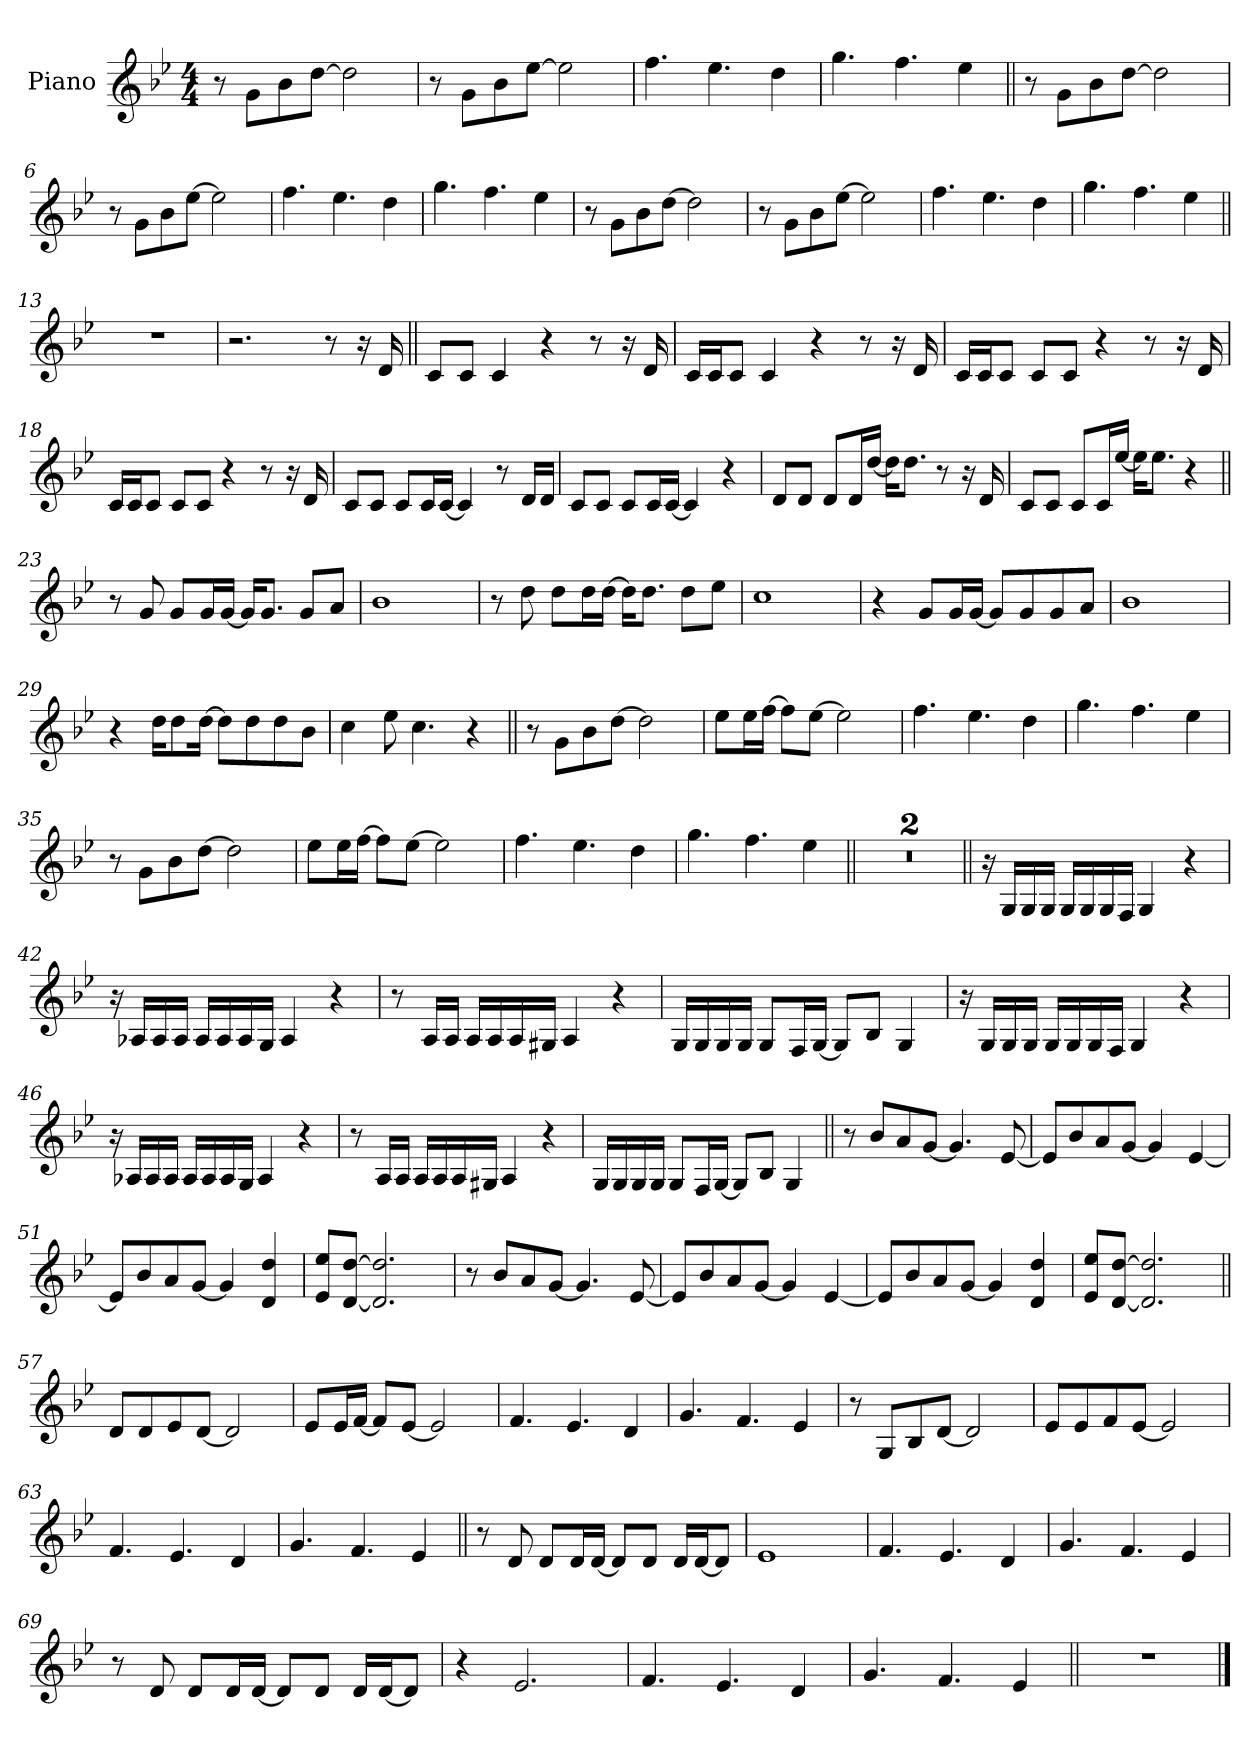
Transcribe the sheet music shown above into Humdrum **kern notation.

**kern
*part1
*staff1
*I"Piano
*I'Pno.
*clefG2
*k[b-e-]
*M4/4
*MM80
=1
8r
8g!L
8b-!
[8dd!J
2dd!]
=2
8r
8g!L
8b-!
[8ee-!J
2ee-!]
=3
4.ff!
4.ee-!
4dd!
=4
4.gg!
4.ff!
4ee-!
=5||
8r
8g!L
8b-!
[8dd!J
2dd!]
=6
8r
8g!L
8b-!
[8ee-!J
2ee-!]
=7
4.ff!
4.ee-!
4dd!
=8
4.gg!
4.ff!
4ee-!
=9
8r
8g!L
8b-!
[8dd!J
2dd!]
=10
8r
8g!L
8b-!
[8ee-!J
2ee-!]
=11
4.ff!
4.ee-!
4dd!
=12
4.gg!
4.ff!
4ee-!
=13||
1r
=14
2.r
8r
16r
16d
=15||
8cL
8cJ
4c
4r
8r
16r
16d
=16
16cLL
16cJ
8cJ
4c
4r
8r
16r
16d
=17
16cLL
16cJ
8cJ
8cL
8cJ
4r
8r
16r
16d
=18
16cLL
16cJ
8cJ
8cL
8cJ
4r
8r
16r
16d
=19
8cL
8cJ
8cL
16cL
[16cJJ
4c]
8r
16dLL
16dJJ
=20
8cL
8cJ
8cL
16cL
[16cJJ
4c]
4r
=21
8dL
8dJ
8dL
16dL
[16ddJJ
16ddKL]
8.ddJ
8r
16r
16d
=22
8cL
8cJ
8cL
16cL
[16ee-JJ
16ee-KL]
8.ee-J
4r
=23||
8r
8g
8gL
16gL
[16gJJ
16gKL]
8.gJ
8gL
8aJ
=24
1b-
=25
8r
8dd
8ddL
16ddL
[16ddJJ
16ddKL]
8.ddJ
8ddL
8ee-J
=26
1cc
=27
4r
8gL
16gL
[16gJJ
8gL]
8g
8g
8aJ
=28
1b-
=29
4r
16ddKL
8dd
[16ddJk
8ddL]
8dd
8dd
8b-J
=30
4cc
8ee-
4.cc
4r
=31||
8r
8gL
8b-
[8ddJ
2dd]
=32
8ee-L
16ee-L
[16ffJJ
8ffL]
[8ee-J
2ee-]
=33
4.ff
4.ee-
4dd
=34
4.gg
4.ff
4ee-
=35
8r
8gL
8b-
[8ddJ
2dd]
=36
8ee-L
16ee-L
[16ffJJ
8ffL]
[8ee-J
2ee-]
=37
4.ff
4.ee-
4dd
=38
4.gg
4.ff
4ee-
=39||
1r
=40
1r
=41||
16r
16GLL
16G
16GJJ
16GLL
16G
16G
16FJJ
4G
4r
=42
16r
16A-XLL
16A-
16A-JJ
16A-LL
16A-
16A-
16GJJ
4A-
4r
=43
8r
16ALL
16AJJ
16ALL
16A
16A
16G#XJJ
4A
4r
=44
16GLL
16G
16G
16GJJ
8GL
16FL
[16GJJ
8GL]
8B-J
4G
=45
16r
16GLL
16G
16GJJ
16GLL
16G
16G
16FJJ
4G
4r
=46
16r
16A-XLL
16A-
16A-JJ
16A-LL
16A-
16A-
16GJJ
4A-
4r
=47
8r
16ALL
16AJJ
16ALL
16A
16A
16G#XJJ
4A
4r
=48
16GLL
16G
16G
16GJJ
8GL
16FL
[16GJJ
8GL]
8B-J
4G
=49||
8r
8b-!L
8a!
[8g!J
4.g!]
[8e-!
=50
8e-!L]
8b-!
8a!
[8g!J
4g!]
[4e-!
=51
8e-!L]
8b-!
8a!
[8g!J
4g!]
4d! 4dd!
=52
8e-! 8ee-!L
[8d! [8dd!J
2.d!] 2.dd!]
=53
8r
8b-!L
8a!
[8g!J
4.g!]
[8e-!
=54
8e-!L]
8b-!
8a!
[8g!J
4g!]
[4e-!
=55
8e-!L]
8b-!
8a!
[8g!J
4g!]
4d! 4dd!
=56
8e-! 8ee-!L
[8d! [8dd!J
2.d!] 2.dd!]
=57||
8dL
8d
8e-
[8dJ
2d]
=58
8e-L
16e-L
[16fJJ
8fL]
[8e-J
2e-]
=59
4.f
4.e-
4d
=60
4.g
4.f
4e-
=61
8r
8GL
8B-
[8dJ
2d]
=62
8e-L
8e-
8f
[8e-J
2e-]
=63
4.f
4.e-
4d
=64
4.g
4.f
4e-
=65||
8r
8d
8dL
16dL
[16dJJ
8dL]
8dJ
16dLL
[16dJ
8dJ]
=66
1e-
=67
4.f
4.e-
4d
=68
4.g
4.f
4e-
=69
8r
8d
8dL
16dL
[16dJJ
8dL]
8dJ
16dLL
[16dJ
8dJ]
=70
4r
2.e-
=71
4.f
4.e-
4d
=72
4.g
4.f
4e-
=73||
1r
==
*-
